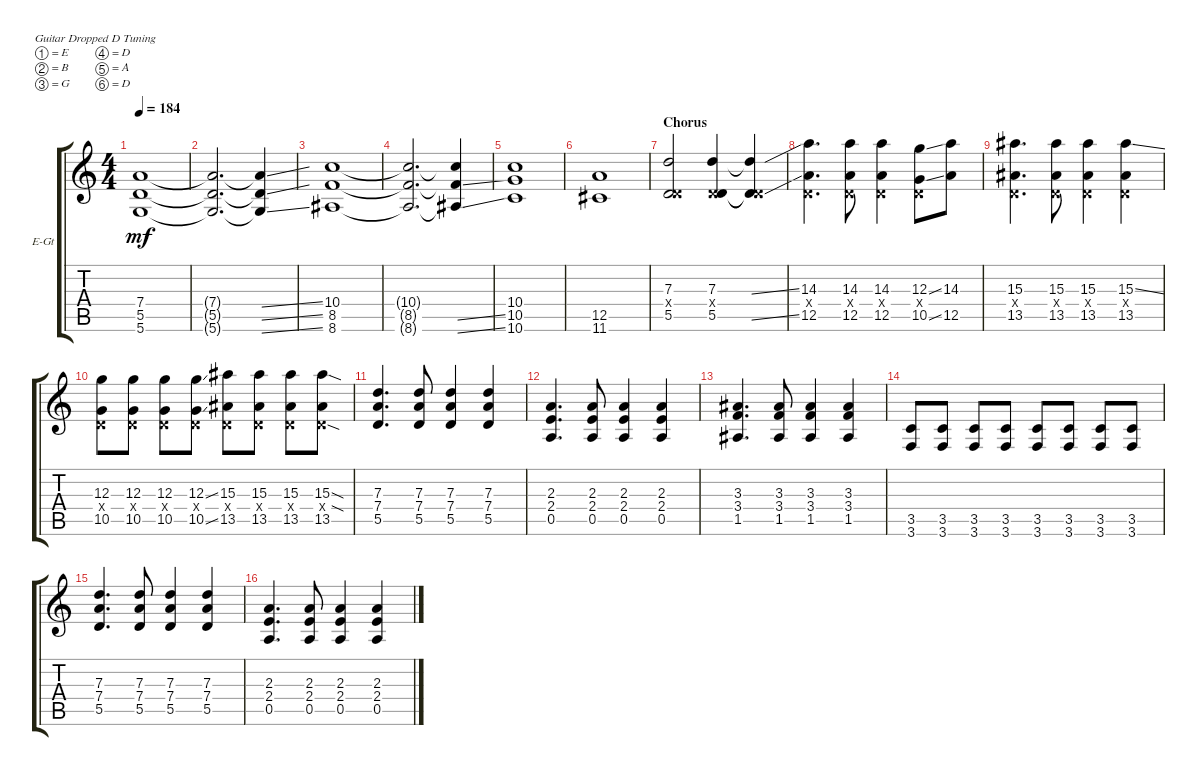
\defaultSystemsLayout 4
\bracketExtendMode groupsimilarinstruments
\firstSystemTrackNameOrientation horizontal
\otherSystemsTrackNameOrientation horizontal
\track ("Synyster Gates (Rhythm)" "E-Gt") {instrument distortionguitar}
\staff {score tabs}
\tuning (E4 B3 G3 D3 A2 D2)
\ts (4 4)
\tempo 184
\clef g2
\ks c
(5.6 5.5 7.4).1{dy mf} |
(7.4{t} 5.5{t} 5.6{t}).2{d} (5.6{ss t} 5.5{ss t} 7.4{ss t}).4 |
(8.5 8.6 10.4).1 |
(10.4{t} 8.5{t} 8.6{t}).2{d} (8.6{ss t} 8.5{ss t} 10.4{t}).4 |
(10.6 10.5 10.4).1 |
(12.5 11.6).1 |
\section ("" "Chorus")
(5.5 0.4{x} 7.3).2 (7.3 0.4{x} 5.5).4 (5.5{ss t} 0.4{x t} 7.3{ss t}).4 |
(12.5 0.4{x} 14.3).4{d} (14.3 0.4{x} 12.5).8 (12.5 0.4{x} 14.3).4 (12.3{ss} 0.4{x} 10.5{ss}).8 (12.5 14.3).8 |
(15.3 0.4{x} 13.5).4{d} (13.5 0.4{x} 15.3).8 (15.3 0.4{x} 13.5).4 (13.5 0.4{x} 15.3{ss}).4 |
(12.3 0.4{x} 10.5).8 (10.5 0.4{x} 12.3).8 (12.3 0.4{x} 10.5).8 (10.5{ss} 0.4{x} 12.3{ss}).8 (15.3 0.4{x} 13.5).8 (13.5 0.4{x} 15.3).8 (15.3 0.4{x} 13.5).8 (13.5 0.4{sod x} 15.3{sod}).8 |
(5.5 7.4 7.3).4{d} (7.3 7.4 5.5).8 (5.5 7.4 7.3).4 (7.3 7.4 5.5).4 |
(0.5 2.4 2.3).4{d} (2.3 2.4 0.5).8 (0.5 2.4 2.3).4 (2.3 2.4 0.5).4 |
(1.5 3.4 3.3).4{d} (3.3 3.4 1.5).8 (1.5 3.4 3.3).4 (3.3 3.4 1.5).4 |
(3.6 3.5).8 (3.5 3.6).8 (3.6 3.5).8 (3.5 3.6).8 (3.6 3.5).8 (3.5 3.6).8 (3.6 3.5).8 (3.6 3.5).8 |
(5.5 7.4 7.3).4{d} (7.3 7.4 5.5).8 (5.5 7.4 7.3).4 (7.3 7.4 5.5).4 |
(0.5 2.4 2.3).4{d} (2.3 2.4 0.5).8 (0.5 2.4 2.3).4 (2.3 2.4 0.5).4
